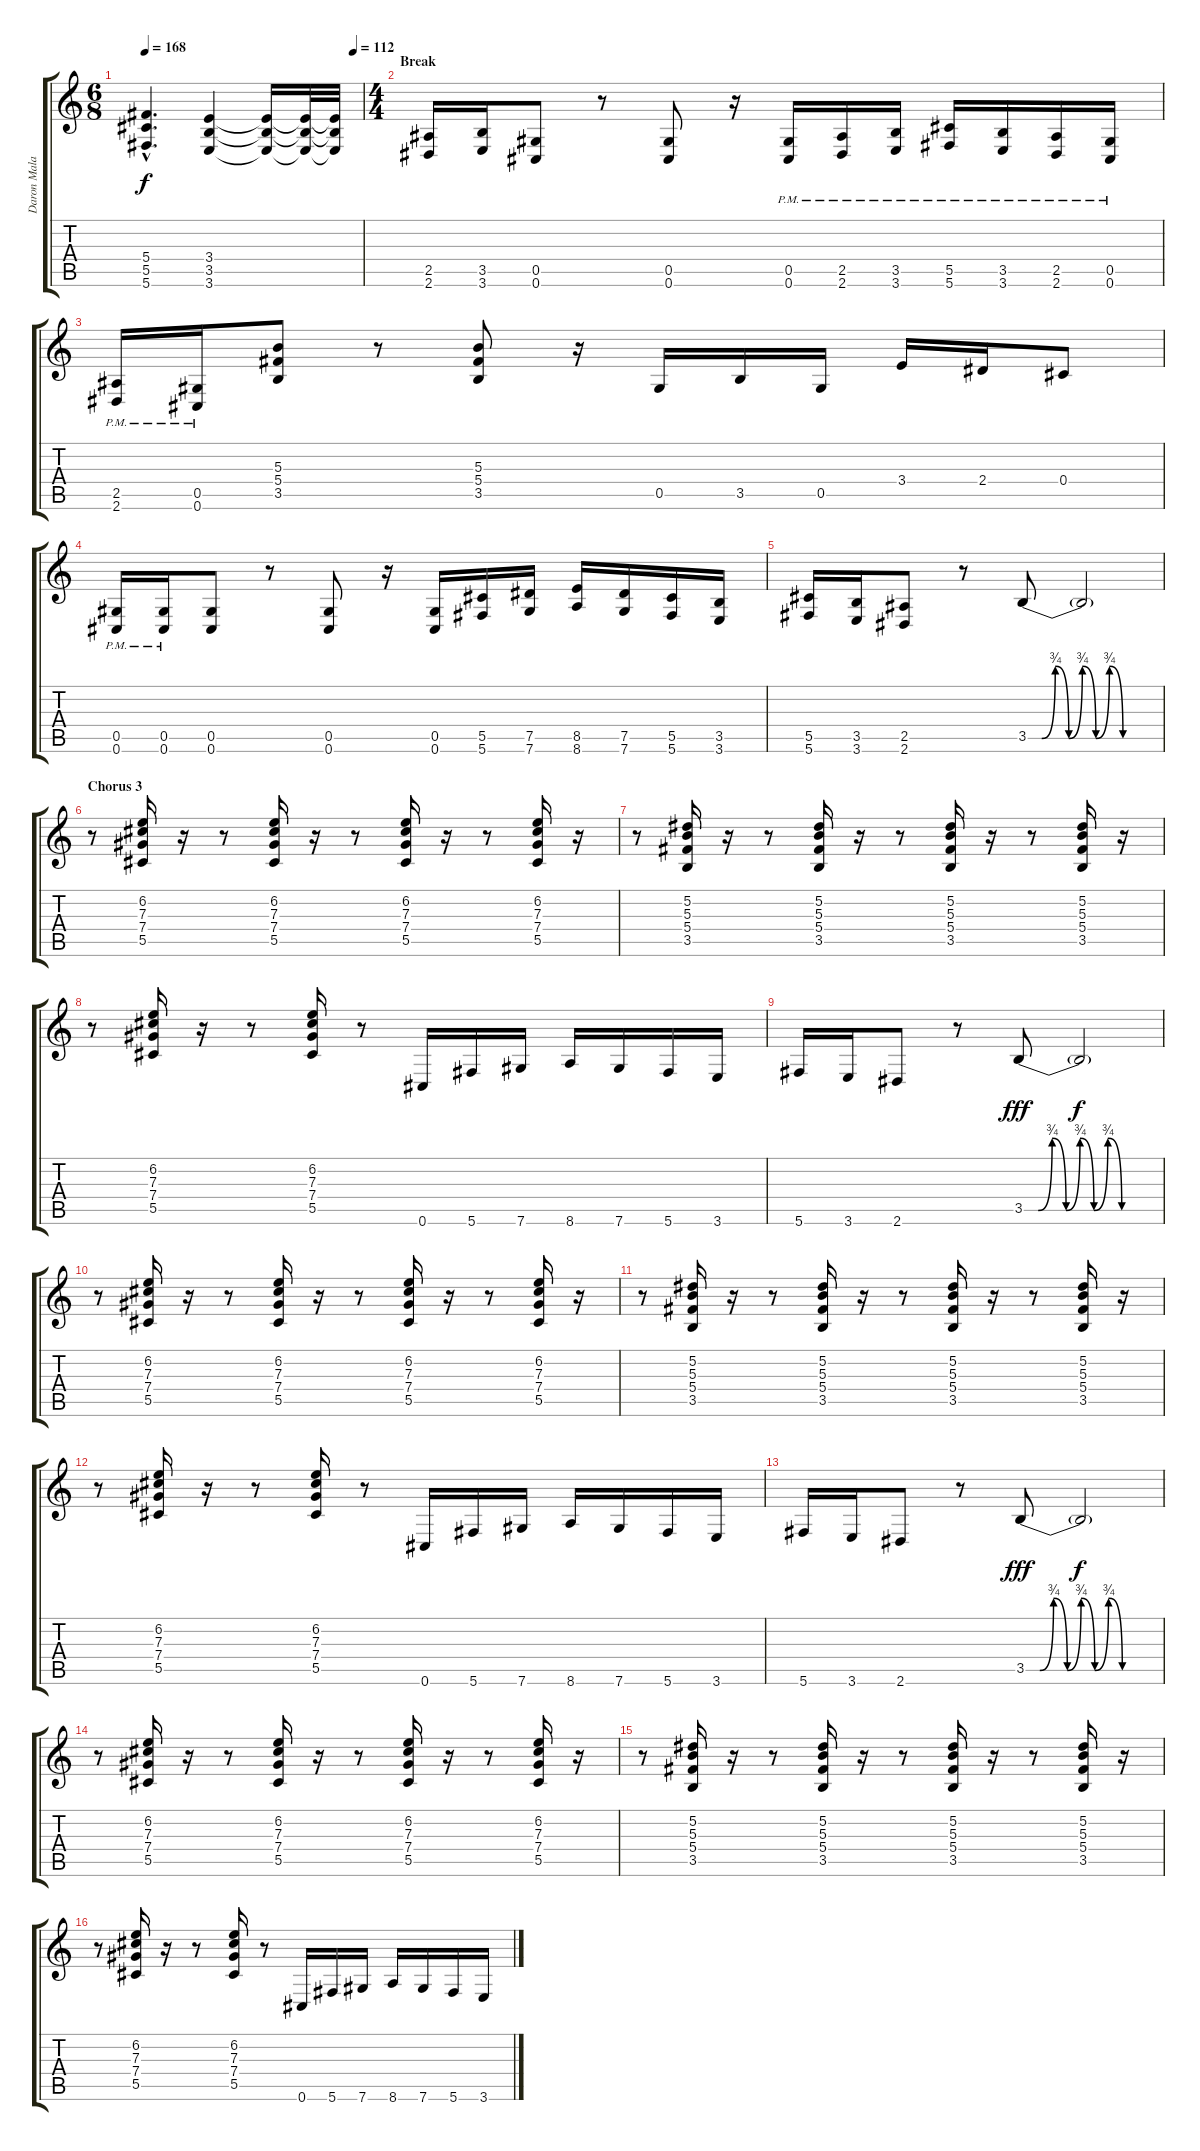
\track ("Daron Malakian" "Daron Mala") {instrument distortionguitar}
\staff {score tabs}
\tuning (Eb4 Bb3 Gb3 Db3 Ab2 Db2) {hide}
\ts (6 8)
\tempo 168
\tempo (112 0.9583333333333334)
\clef g2
\ks c
(5.4{hac} 5.5{hac} 5.6{hac}).4{d dy f} (3.4 3.5 3.6).4 (3.4{t} 3.5{t} 3.6{t}).16 (3.4{t} 3.5{t} 3.6{t}).32 (3.4{t} 3.5{t} 3.6{t}).32 |
\ts (4 4)
\section ("" "Break")
(2.5 2.6).16 (3.5 3.6).16 (0.5 0.6).8 r.8 (0.5 0.6).8 r.16 (0.5{pm} 0.6{pm}).16 (2.5{pm} 2.6{pm}).16 (3.5{pm} 3.6{pm}).16 (5.5{pm} 5.6{pm}).16 (3.5{pm} 3.6{pm}).16 (2.5{pm} 2.6{pm}).16 (0.5{pm} 0.6{pm}).16 |
(2.5{pm} 2.6{pm}).16 (0.5{pm} 0.6{pm}).16 (5.3 5.4 3.5).8 r.8 (5.3 5.4 3.5).8 r.16 0.5.16 3.5.16 0.5.16 3.4.16 2.4.16 0.4.8 |
(0.5{pm} 0.6{pm}).16 (0.5{pm} 0.6{pm}).16 (0.5 0.6).8 r.8 (0.5 0.6).8 r.16 (0.5 0.6).16 (5.5 5.6).16 (7.5 7.6).16 (8.5 8.6).16 (7.5 7.6).16 (5.5 5.6).16 (3.5 3.6).16 |
(5.5 5.6).16 (3.5 3.6).16 (2.5 2.6).8 r.8 3.5{be (custom 0 0 6 0 12 3 18 0 24 3 30 0 36 3 42 0 54 0 60 0)}.8 3.5{t}.2 |
\section ("" "Chorus 3")
r.8{instrument electricguitarclean} (6.2 7.3 7.4 5.5).16 r.16 r.8 (6.2 7.3 7.4 5.5).16 r.16 r.8 (6.2 7.3 7.4 5.5).16 r.16 r.8 (6.2 7.3 7.4 5.5).16 r.16 |
r.8 (5.2 5.3 5.4 3.5).16 r.16 r.8 (5.2 5.3 5.4 3.5).16 r.16 r.8 (5.2 5.3 5.4 3.5).16 r.16 r.8 (5.2 5.3 5.4 3.5).16 r.16 |
r.8 (6.2 7.3 7.4 5.5).16 r.16 r.8 (6.2 7.3 7.4 5.5).16 r.8 0.6.16 5.6.16 7.6.16 8.6.16 7.6.16 5.6.16 3.6.16 |
5.6.16 3.6.16 2.6.8 r.8 3.5{be (custom 0 0 6 0 12 3 18 0 24 3 30 0 36 3 42 0 54 0 60 0)}.8{dy fff} 3.5{t}.2{dy f} |
r.8 (6.2 7.3 7.4 5.5).16 r.16 r.8 (6.2 7.3 7.4 5.5).16 r.16 r.8 (6.2 7.3 7.4 5.5).16 r.16 r.8 (6.2 7.3 7.4 5.5).16 r.16 |
r.8 (5.2 5.3 5.4 3.5).16 r.16 r.8 (5.2 5.3 5.4 3.5).16 r.16 r.8 (5.2 5.3 5.4 3.5).16 r.16 r.8 (5.2 5.3 5.4 3.5).16 r.16 |
r.8 (6.2 7.3 7.4 5.5).16 r.16 r.8 (6.2 7.3 7.4 5.5).16 r.8 0.6.16 5.6.16 7.6.16 8.6.16 7.6.16 5.6.16 3.6.16 |
5.6.16 3.6.16 2.6.8 r.8 3.5{be (custom 0 0 6 0 12 3 18 0 24 3 30 0 36 3 42 0 54 0 60 0)}.8{dy fff} 3.5{t}.2{dy f} |
r.8 (6.2 7.3 7.4 5.5).16 r.16 r.8 (6.2 7.3 7.4 5.5).16 r.16 r.8 (6.2 7.3 7.4 5.5).16 r.16 r.8 (6.2 7.3 7.4 5.5).16 r.16 |
r.8 (5.2 5.3 5.4 3.5).16 r.16 r.8 (5.2 5.3 5.4 3.5).16 r.16 r.8 (5.2 5.3 5.4 3.5).16 r.16 r.8 (5.2 5.3 5.4 3.5).16 r.16 |
r.8 (6.2 7.3 7.4 5.5).16 r.16 r.8 (6.2 7.3 7.4 5.5).16 r.8 0.6.16 5.6.16 7.6.16 8.6.16 7.6.16 5.6.16 3.6.16
